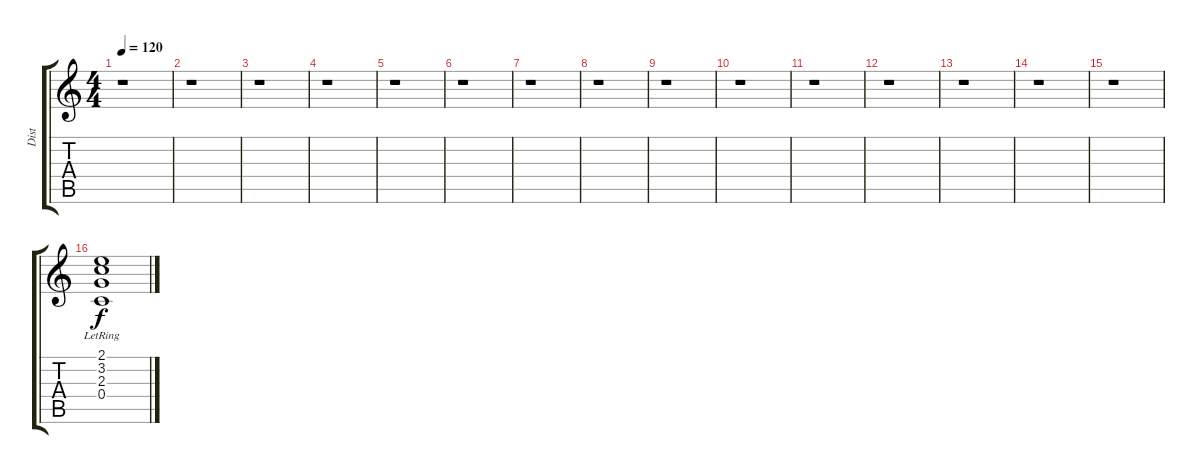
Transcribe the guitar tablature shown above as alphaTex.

\track ("Dist" "Dist") {instrument distortionguitar}
\staff {score tabs}
\tuning (D4 A3 F3 C3 G2 D2) {hide}
\ts (4 4)
\tempo 120
\clef g2
\ks c
r.1{dy f instrument distortionguitar} |
r.1 |
r.1 |
r.1 |
r.1 |
r.1 |
r.1 |
r.1 |
r.1 |
r.1 |
r.1 |
r.1 |
r.1 |
r.1 |
r.1 |
(2.1{lr} 3.2{lr} 2.3{lr} 0.4{lr}).1
